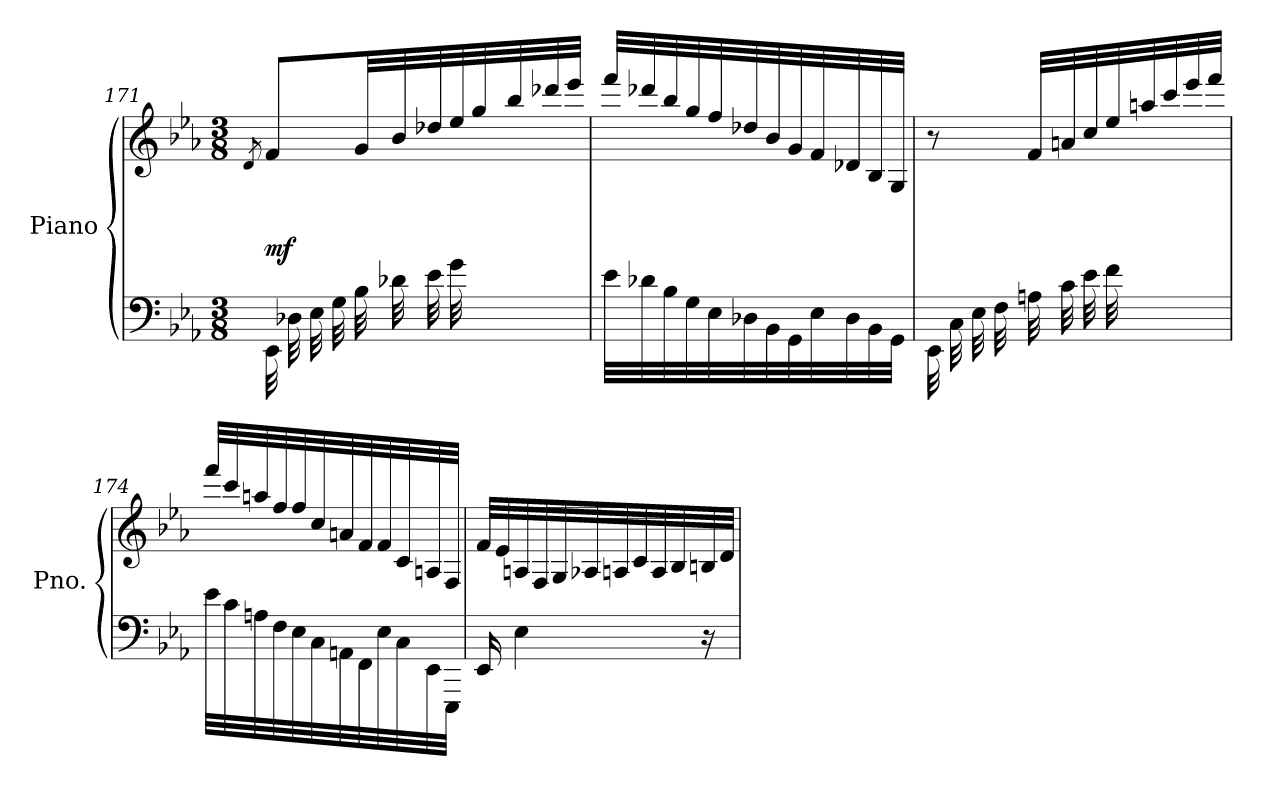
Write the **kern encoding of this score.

**kern	**kern	**dynam
*part1	*part1	*part1
*staff2	*staff1	*staff1/2
*I"Piano	*	*
*I'Pno.	*	*
*clefF4	*clefG2	*
*k[b-e-a-]	*k[b-e-a-]	*
*M3/8	*M3/8	*
=171	=171	=171
.	8qd/	.
*	*^	*
!	!	!	!LO:DY:b
32EE-\LLL	8f/L	4ryy	mf
32D-X\	.	.	.
32E-\	.	.	.
32G\	.	.	.
32B-\	32g/LL	.	.
32d-X\	32b-/	.	.
32e-\	32dd-X/	.	.
32g\	32ee-/	.	.
8ryy	32gg/	32b-\	.
.	32bb-/	32dd-X\	.
.	32ddd-X/	32ee-\	.
.	32eee-/JJJ	32gg\JJJ	.
*	*v	*v	*
=172	=172	=172
32e-\LLL	32fff/LLL	.
32d-X\	32ddd-X/	.
32B-\	32bb-/	.
32G\	32gg/	.
32E-\	32ff/	.
32D-X\	32dd-X/	.
32BB-\	32b-/	.
32GG\	32g/	.
32E-\	32f/	.
32D-\	32d-X/	.
32BB-\	32B-/	.
32GG\JJJ	32G/JJJ	.
!!LO:LB:g=z
=173	=173	=173
*	*^	*
32EE-\LLL	8r	4ryy	.
32C\	.	.	.
32E-\	.	.	.
32F\	.	.	.
32An\	32f/LLL	.	.
32c\	32an/	.	.
32e-\	32cc/	.	.
32f\	32ee-/	.	.
8ryy	32aan/	32an\	.
.	32ccc/	32cc\	.
.	32eee-/	32ee-\	.
.	32fff/JJJ	32ff\JJJ	.
*	*v	*v	*
=174	=174	=174
32e-\LLL	32fff/LLL	.
32c\	32ccc/	.
32An\	32aan/	.
32F\	32ff/	.
32E-\	32ff/	.
32C\	32cc/	.
32AAn\	32an/	.
32FF\	32f/	.
32E-\	32f/	.
32C\	32c/	.
32EE-\	32An/	.
32EEE-\JJJ	32F/JJJ	.
=175	=175	=175
16EE-/	32f!/LLL	.
.	32e-!/	.
4E-\	32An!/	.
.	32F!/	.
.	32G!/	.
.	32A-X!/	.
.	32An!/	.
.	32c!/	.
.	32A!/	.
.	32B-!/	.
16r	32Bn!/	.
.	32d!/JJJ	.
=	=	=
*-	*-	*-
